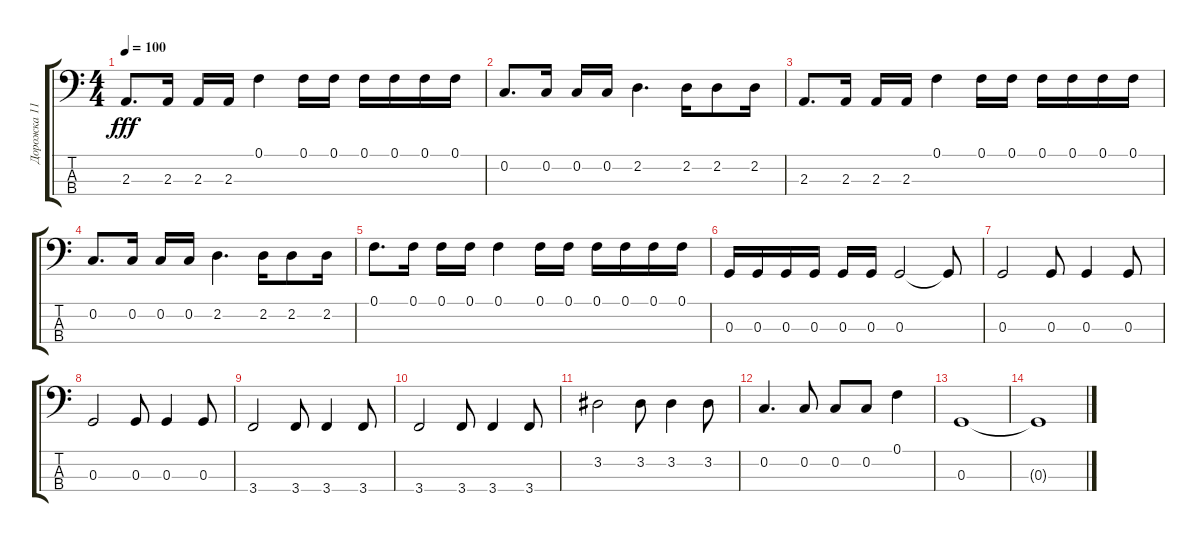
\track ("Дорожка 11" "Дорожка 11") {instrument slapbass1}
\staff {score tabs}
\tuning (F2 C2 G1 D1) {hide}
\ts (4 4)
\tempo 100
\clef f4
\ks c
2.3.8{d dy fff} 2.3.16 2.3.16 2.3.16 0.1.4 0.1.16 0.1.16 0.1.16 0.1.16 0.1.16 0.1.16 |
0.2.8{d} 0.2.16 0.2.16 0.2.16 2.2.4{d} 2.2.16 2.2.8 2.2.16 |
2.3.8{d} 2.3.16 2.3.16 2.3.16 0.1.4 0.1.16 0.1.16 0.1.16 0.1.16 0.1.16 0.1.16 |
0.2.8{d} 0.2.16 0.2.16 0.2.16 2.2.4{d} 2.2.16 2.2.8 2.2.16 |
0.1.8{d} 0.1.16 0.1.16 0.1.16 0.1.4 0.1.16 0.1.16 0.1.16 0.1.16 0.1.16 0.1.16 |
0.3.16 0.3.16 0.3.16 0.3.16 0.3.16 0.3.16 0.3.2 0.3{t}.8 |
0.3.2 0.3.8 0.3.4 0.3.8 |
0.3.2 0.3.8 0.3.4 0.3.8 |
3.4.2 3.4.8 3.4.4 3.4.8 |
3.4.2 3.4.8 3.4.4 3.4.8 |
3.2.2 3.2.8 3.2.4 3.2.8 |
0.2.4{d} 0.2.8 0.2.8 0.2.8 0.1.4 |
0.3.1 |
0.3{t}.1
